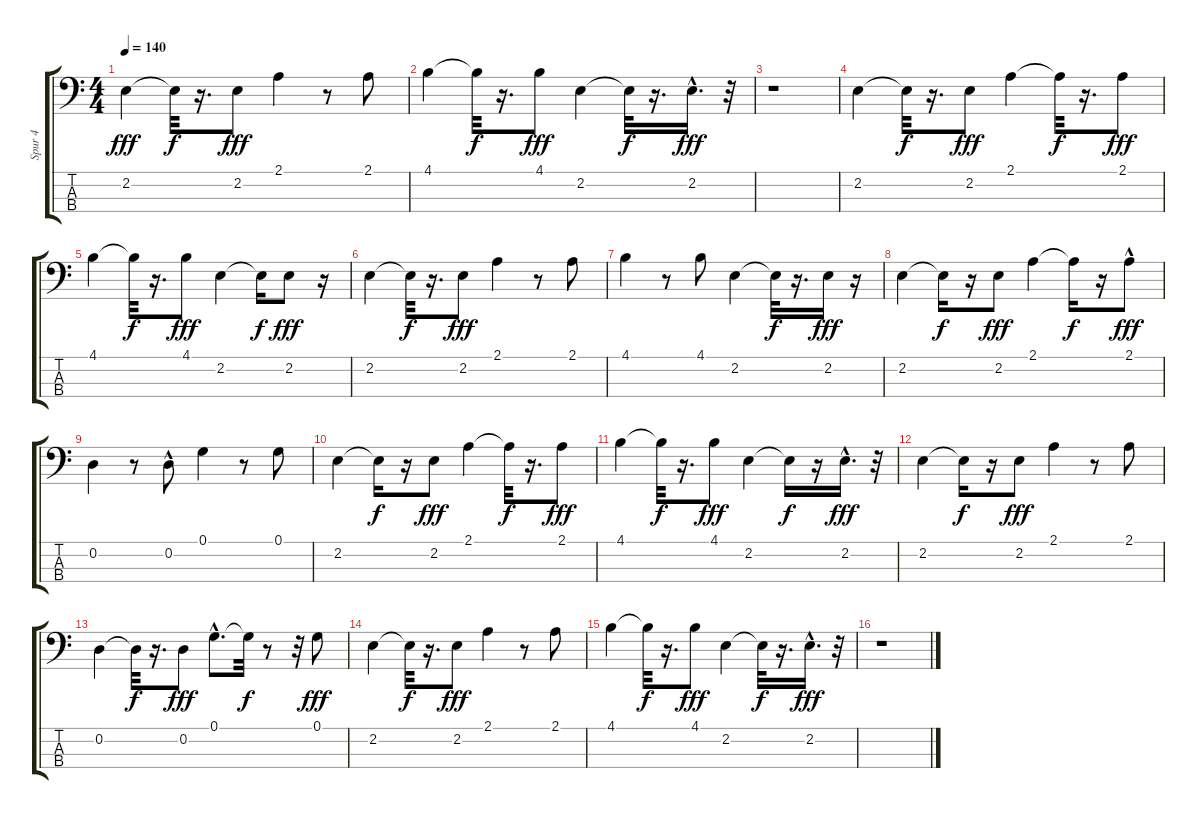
\track ("Spur 4" "Spur 4") {instrument electricbassfinger}
\staff {score tabs}
\tuning (G2 D2 A1 E1) {hide}
\ts (4 4)
\tempo 140
\clef f4
\ks c
2.2.4{dy fff} 2.2{t}.32{dy f} r.16{d} 2.2.8{dy fff} 2.1.4 r.8 2.1.8 |
4.1.4 4.1{t}.32{dy f} r.16{d} 4.1.8{dy fff} 2.2.4 2.2{t}.32{dy f} r.16{d} 2.2{hac}.16{d dy fff} r.32 |
r.1 |
2.2.4 2.2{t}.32{dy f} r.16{d} 2.2.8{dy fff} 2.1.4 2.1{t}.32{dy f} r.16{d} 2.1.8{dy fff} |
4.1.4 4.1{t}.32{dy f} r.16{d} 4.1.8{dy fff} 2.2.4 2.2{t}.16{dy f} 2.2.8{dy fff} r.16 |
2.2.4 2.2{t}.32{dy f} r.16{d} 2.2.8{dy fff} 2.1.4 r.8 2.1.8 |
4.1.4 r.8 4.1.8 2.2.4 2.2{t}.32{dy f} r.16{d} 2.2.16{dy fff} r.16 |
2.2.4 2.2{t}.16{dy f} r.16 2.2.8{dy fff} 2.1.4 2.1{t}.16{dy f} r.16 2.1{hac}.8{dy fff} |
0.2.4 r.8 0.2{hac}.8 0.1.4 r.8 0.1.8 |
2.2.4 2.2{t}.16{dy f} r.16 2.2.8{dy fff} 2.1.4 2.1{t}.32{dy f} r.16{d} 2.1.8{dy fff} |
4.1.4 4.1{t}.32{dy f} r.16{d} 4.1.8{dy fff} 2.2.4 2.2{t}.16{dy f} r.16 2.2{hac}.16{d dy fff} r.32 |
2.2.4 2.2{t}.16{dy f} r.16 2.2.8{dy fff} 2.1.4 r.8 2.1.8 |
0.2.4 0.2{t}.32{dy f} r.16{d} 0.2.8{dy fff} 0.1{hac}.8{d} 0.1{t}.32{dy f} r.8 r.32 0.1.8{dy fff} |
2.2.4 2.2{t}.32{dy f} r.16{d} 2.2.8{dy fff} 2.1.4 r.8 2.1.8 |
4.1.4 4.1{t}.32{dy f} r.16{d} 4.1.8{dy fff} 2.2.4 2.2{t}.32{dy f} r.16{d} 2.2{hac}.16{d dy fff} r.32 |
r.1
